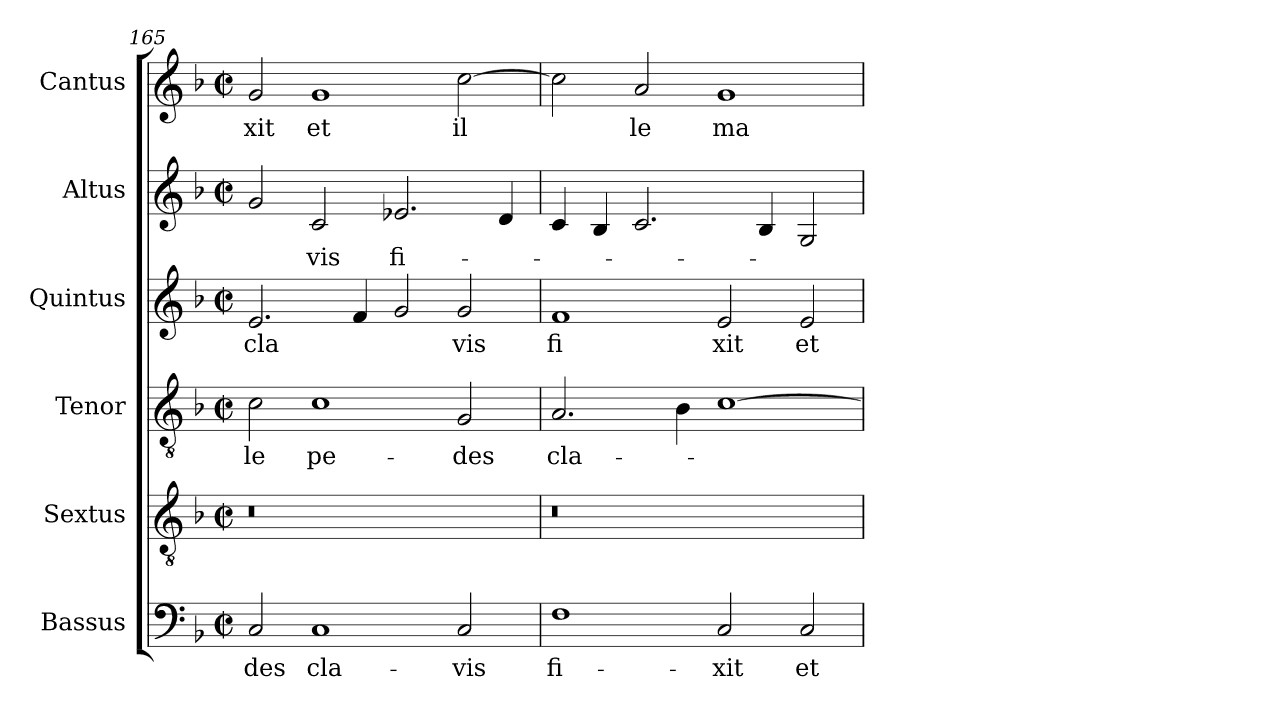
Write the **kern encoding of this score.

**kern	**text	**kern	**kern	**text	**kern	**text	**kern	**text	**kern	**text
*part6	*part6	*part5	*part4	*part4	*part3	*part3	*part2	*part2	*part1	*part1
*staff6	*staff6	*staff5	*staff4	*staff4	*staff3	*staff3	*staff2	*staff2	*staff1	*staff1
*I"Bassus	*	*I"Sextus	*I"Tenor	*	*I"Quintus	*	*I"Altus	*	*I"Cantus	*
*I'Bassus	*	*I'Sextus	*I'Tenor	*	*I'Quintus	*	*I'Altus	*	*I'Cantus	*
*clefF4	*	*clefGv2	*clefGv2	*	*clefG2	*	*clefG2	*	*clefG2	*
*k[b-]	*	*k[b-]	*k[b-]	*	*k[b-]	*	*k[b-]	*	*k[b-]	*
*F:	*	*F:	*F:	*	*F:	*	*F:	*	*F:	*
*M2/2	*	*M2/2	*M2/2	*	*M2/2	*	*M2/2	*	*M2/2	*
*met(c|)	*	*met(c|)	*met(c|)	*	*met(c|)	*	*met(c|)	*	*met(c|)	*
=165	=165	=165	=165	=165	=165	=165	=165	=165	=165	=165
!	!LO:LY:b:cj	!	!	!LO:LY:b:cj	!	!LO:LY:b	!	!	!	!LO:LY:b:cj
2C/	-des	0r	2c\	-le	2.e/	cla	2g/	.	2g/	xit
!	!LO:LY:b:cj	!	!	!LO:LY:b:cj	!	!	!	!LO:LY:b:cj	!	!LO:LY:b:cj
1C	cla-	.	1c	pe-	.	.	2c/	-vis	1g	et
.	.	.	.	.	4f/	.	.	.	.	.
!	!	!	!	!	!	!	!	!LO:LY:b:cj	!	!
.	.	.	.	.	2g/	.	2.e-X/	fi-	.	.
!	!LO:LY:b:cj	!	!	!LO:LY:b:cj	!	!LO:LY:b:cj	!	!	!	!LO:LY:b:cj
2C/	-vis	.	2G/	-des	2g/	vis	.	.	[>2cc\	il
.	.	.	.	.	.	.	4d/	.	.	.
=166	=166	=166	=166	=166	=166	=166	=166	=166	=166	=166
!	!LO:LY:b:cj	!	!	!LO:LY:b	!	!LO:LY:b:cj	!	!	!	!
1F	fi-	0r	2.A/	cla-	1f	fi	4c/	.	2cc\]	.
.	.	.	.	.	.	.	4B-/	.	.	.
!	!	!	!	!	!	!	!	!	!	!LO:LY:b:cj
.	.	.	.	.	.	.	2.c/	.	2a/	le
.	.	.	4B-\	.	.	.	.	.	.	.
!	!LO:LY:b:cj	!	!	!	!	!LO:LY:b:cj	!	!	!	!LO:LY:b:cj
2C/	-xit	.	[>1c	.	2e/	xit	.	.	1g	ma
.	.	.	.	.	.	.	4B-/	.	.	.
!	!LO:LY:b:cj	!	!	!	!	!LO:LY:b:cj	!	!	!	!
2C/	et	.	.	.	2e/	et	2G/	.	.	.
=	=	=	=	=	=	=	=	=	=	=
*-	*-	*-	*-	*-	*-	*-	*-	*-	*-	*-
